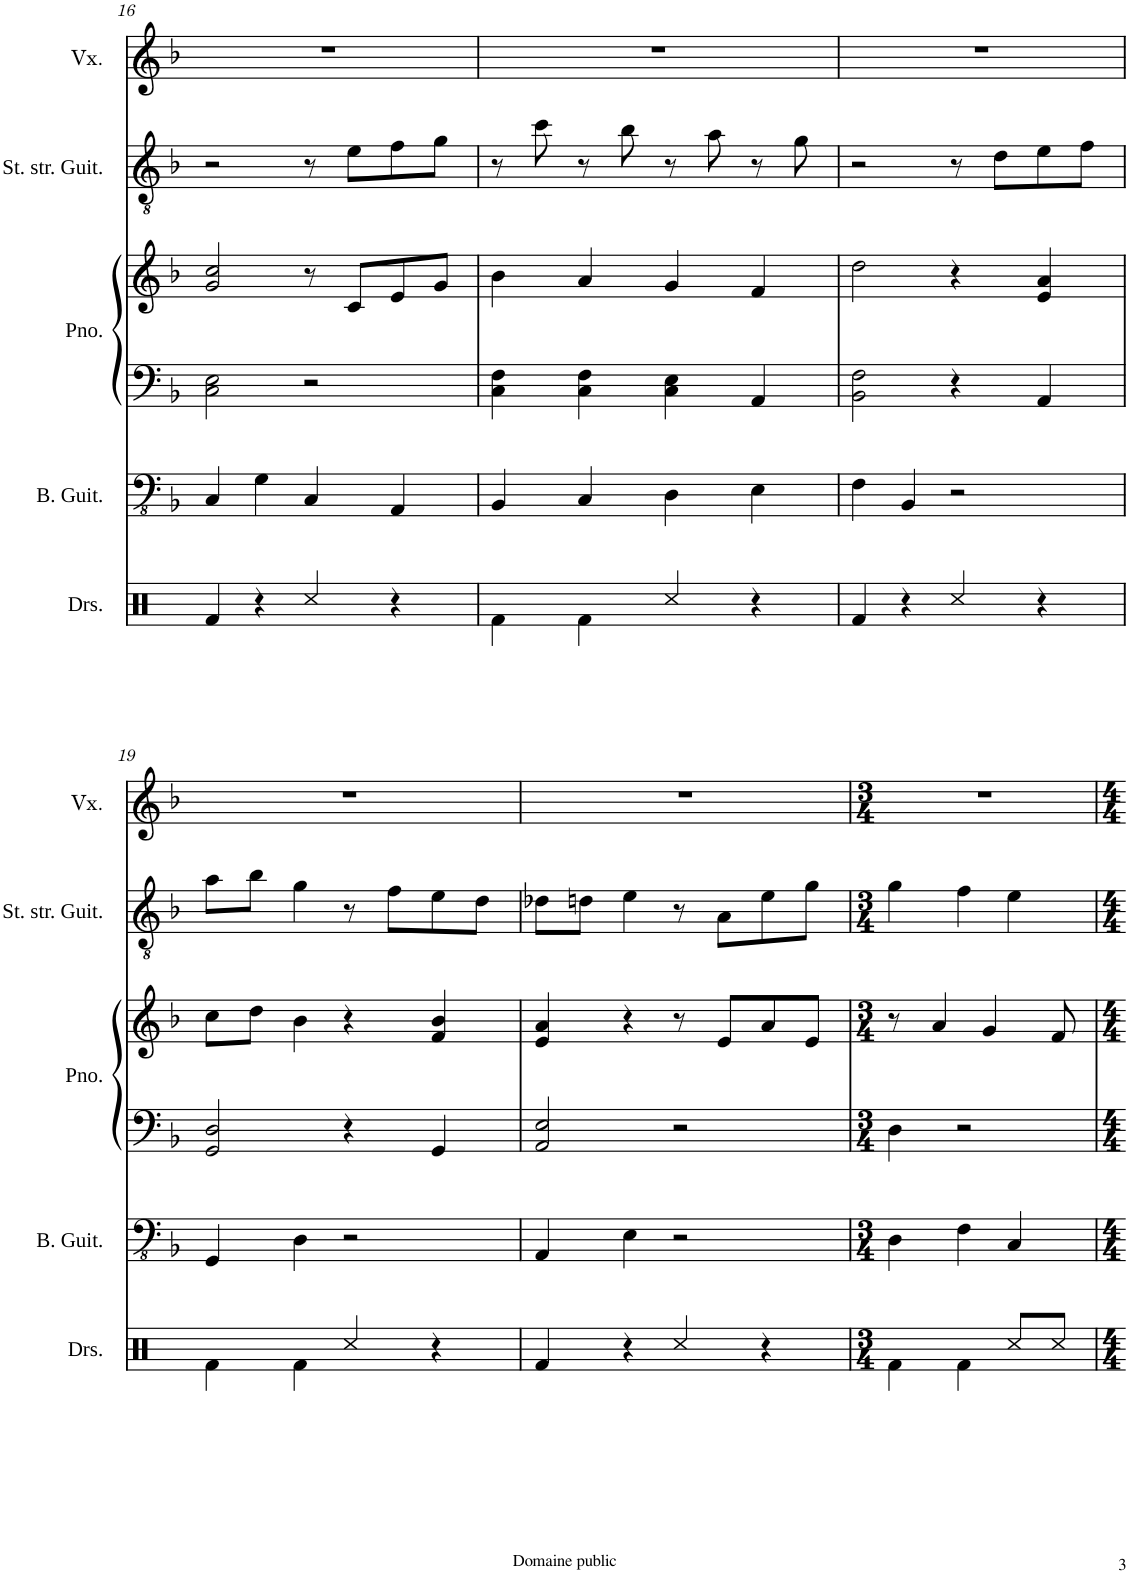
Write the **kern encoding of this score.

**kern	**kern	**kern	**kern	**kern	**kern
*part5	*part4	*part3	*part3	*part2	*part1
*staff6	*staff5	*staff4	*staff3	*staff2	*staff1
*I"Drumset	*I"Bass Guitar	*I"Piano	*	*I"Steel string Guitar	*I"Voix
*I'Drs.	*I'B. Guit.	*I'Pno.	*	*I'St. str. Guit.	*I'Vx.
!!LO:PB:g=z
*clefX	*clefFv4	*clefF4	*clefG2	*clefGv2	*clefG2
*k[]	*k[b-]	*k[b-]	*k[b-]	*k[b-]	*k[b-]
*M4/4	*M4/4	*M4/4	*M4/4	*M4/4	*M4/4
=16	=16	=16	=16	=16	=16
4Rf/	4CC/	2C\ 2E\	2g/ 2cc/	2r	1r
4r	4GG\	.	.	.	.
4Rcc/	4CC/	2r	8r	8r	.
.	.	.	8c/L	8e\L	.
4r	4AAA/	.	8e/	8f\	.
.	.	.	8g/J	8g\J	.
=17	=17	=17	=17	=17	=17
4Rf\	4BBB-/	4C\ 4F\	4b-\	8r	1r
.	.	.	.	8cc\	.
4Rf\	4CC/	4C\ 4F\	4a/	8r	.
.	.	.	.	8b-\	.
4Rcc/	4DD\	4C\ 4E\	4g/	8r	.
.	.	.	.	8a\	.
4r	4EE\	4AA/	4f/	8r	.
.	.	.	.	8g\	.
=18	=18	=18	=18	=18	=18
4Rf/	4FF\	2BB-\ 2F\	2dd\	2r	1r
4r	4BBB-/	.	.	.	.
4Rcc/	2r	4r	4r	8r	.
.	.	.	.	8d\L	.
4r	.	4AA/	4e/ 4a/	8e\	.
.	.	.	.	8f\J	.
!!LO:LB:g=z
=19	=19	=19	=19	=19	=19
4Rf\	4GGG/	2GG/ 2D/	8cc\L	8a\L	1r
.	.	.	8dd\J	8b-\J	.
4Rf\	4DD\	.	4b-\	4g\	.
4Rcc/	2r	4r	4r	8r	.
.	.	.	.	8f\L	.
4r	.	4GG/	4f/ 4b-/	8e\	.
.	.	.	.	8d\J	.
=20	=20	=20	=20	=20	=20
4Rf/	4AAA/	2AA/ 2E/	4e/ 4a/	8d-X\L	1r
.	.	.	.	8dn\J	.
4r	4EE\	.	4r	4e\	.
4Rcc/	2r	2r	8r	8r	.
.	.	.	8e/L	8A\L	.
4r	.	.	8a/	8e\	.
.	.	.	8e/J	8g\J	.
=21	=21	=21	=21	=21	=21
*M3/4	*M3/4	*M3/4	*M3/4	*M3/4	*M3/4
4Rf\	4DD\	4D\	8r	4g\	2.r
.	.	.	4a/	.	.
4Rf\	4FF\	2r	.	4f\	.
.	.	.	4g/	.	.
8Rcc/L	4CC/	.	.	4e\	.
8Rcc/J	.	.	8f/	.	.
=	=	=	=	=	=
*-	*-	*-	*-	*-	*-
